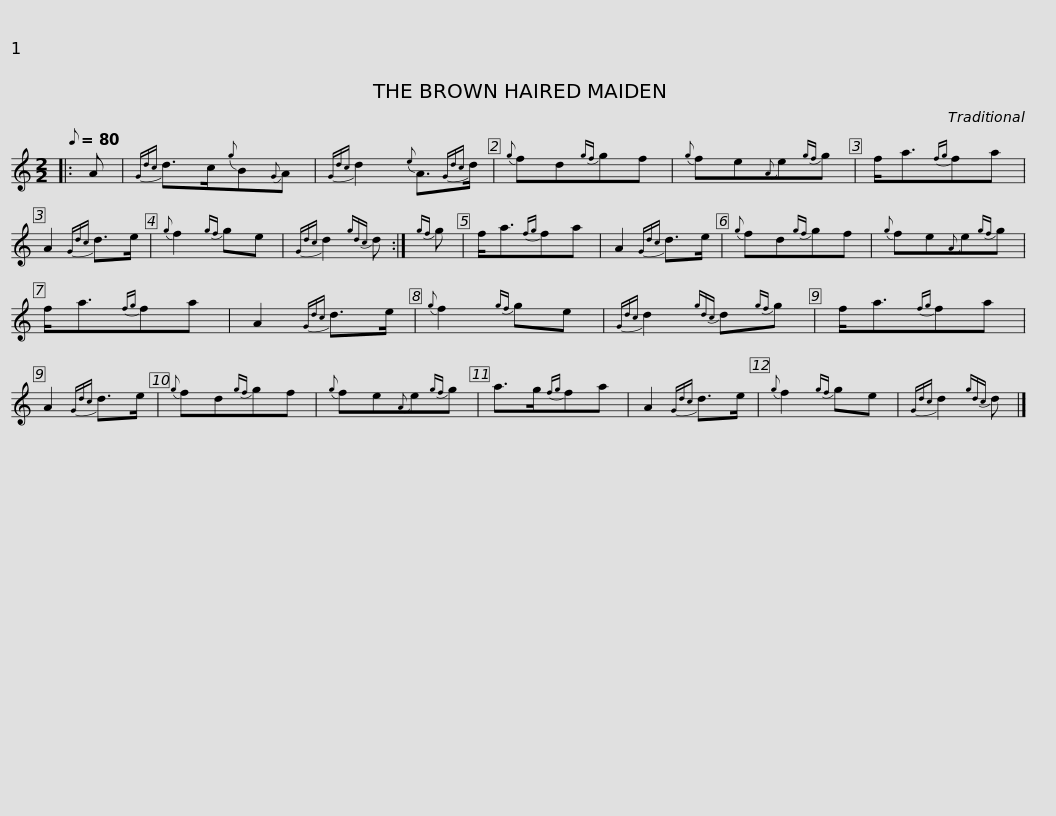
X:1
L:1/8
Q:1/8=80
M:2/2
I:linebreak $
K:C
V:1 treble
V:1
|: A |{Gdc} d>c{g}B{G}A |{Gdc} d2{e} A3/2{Gdc}d/ |{g} fd{gf}gf |${g} fe{A}e{gf}g | %5
 f<a{fg}fa | A2{Gdc} d>e |${g} f2{gf} ge |{Gdc} d2{gdc} d :|{gf} g |$ %10
 f<a{fg}fa | A2{Gdc} d>e |{g} fd{gf}gf |${g} fe{A}e{gf}g | f<a{fg}fa | %15
 A2{Gdc} d>e |${g} f2{gf} ge |{Gdc} d2{gdc} d{gf}g | f<a{fg}fa |$ A2{Gdc} d>e | %20
{g} fd{gf}gf |{g} fe{A}e{gf}g |$ a>g{fg}fa | A2{Gdc} d>e |{g} f2{gf} ge |$ %25
{Gdc} d2{gdc} d |] %26
